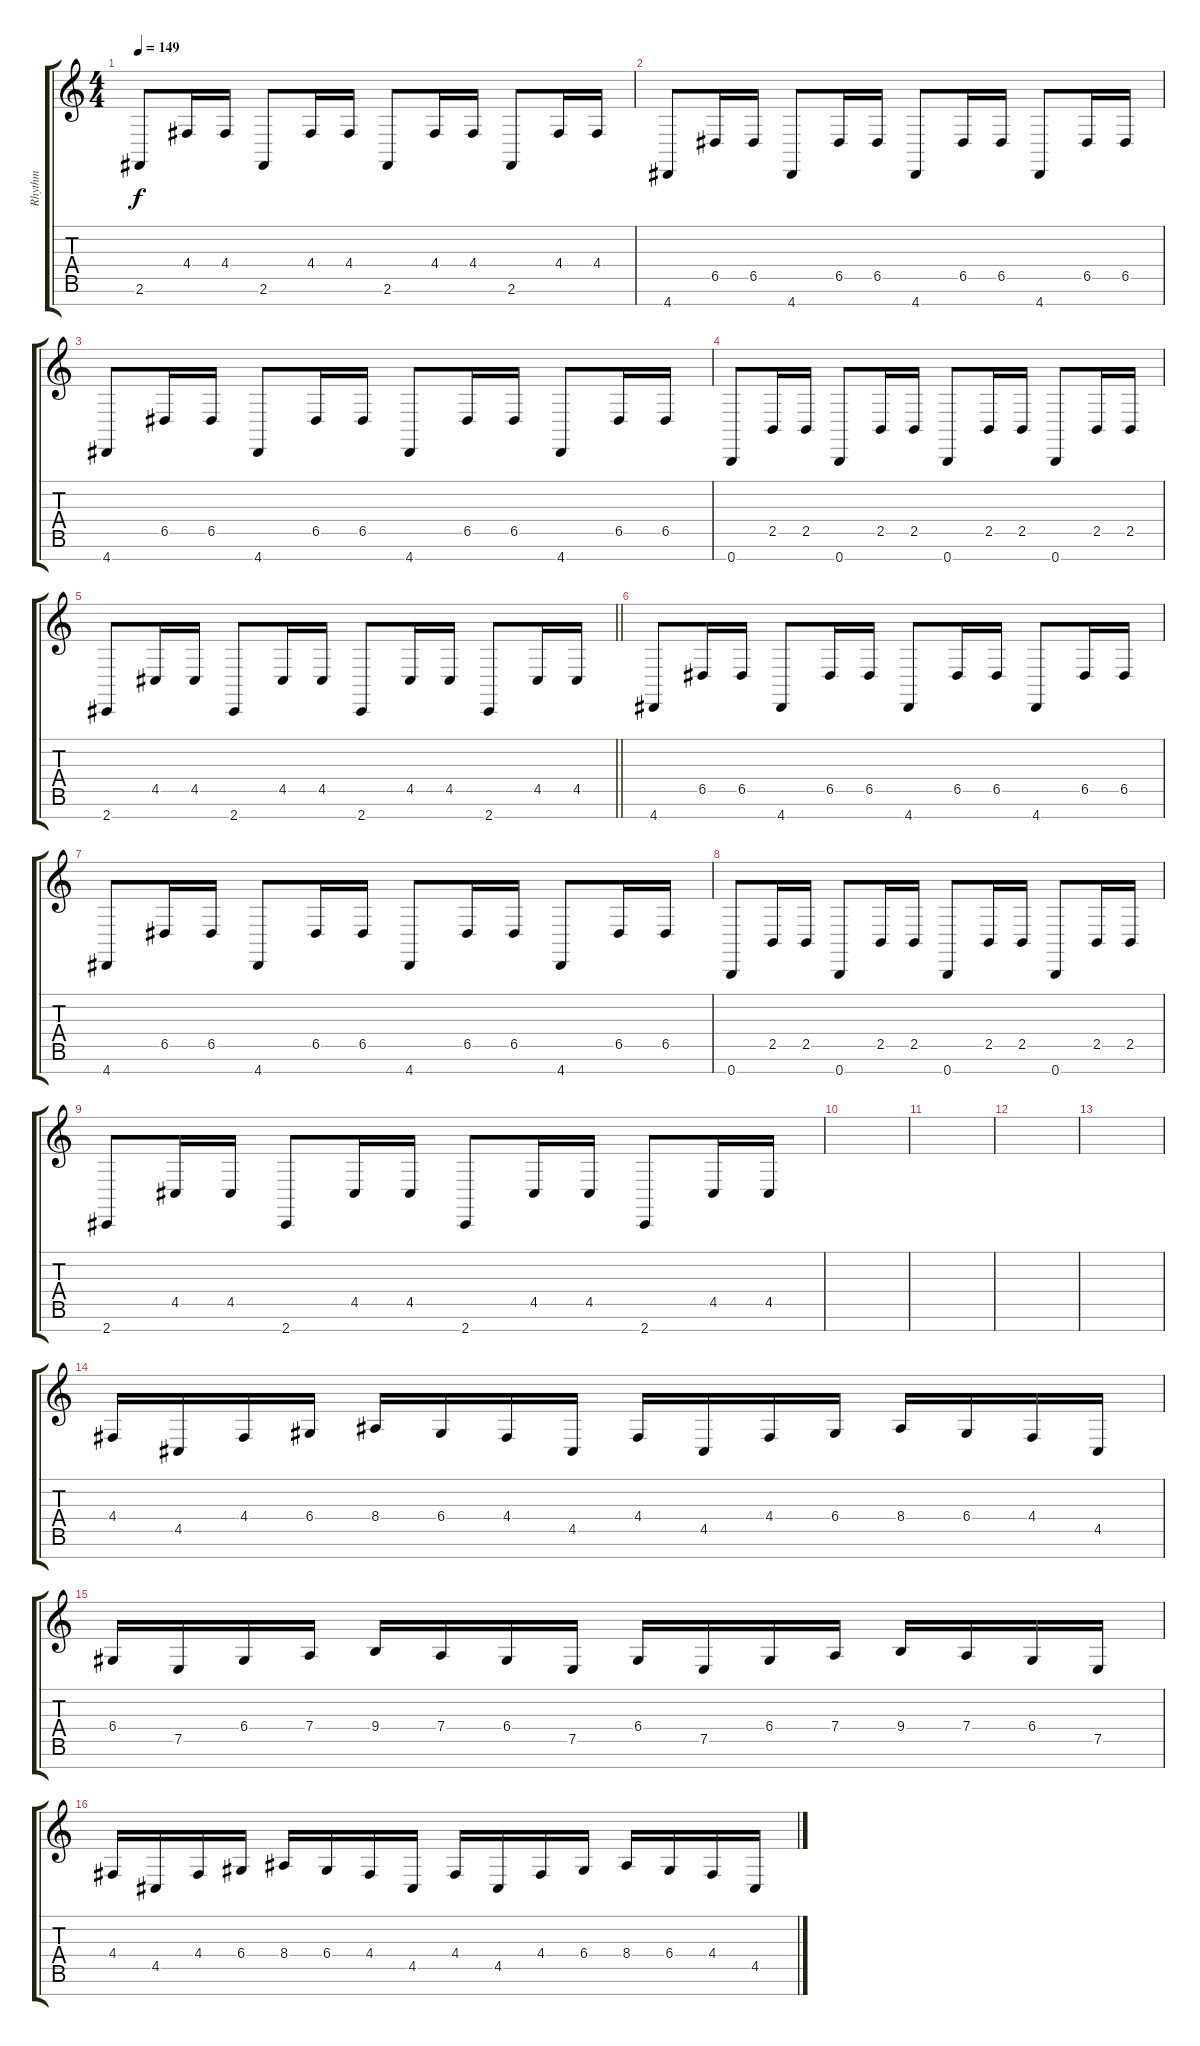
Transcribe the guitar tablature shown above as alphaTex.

\track ("Rhythm " "Rhythm ") {instrument pad3polysynth}
\staff {score tabs}
\tuning (E4 B3 G3 D3 A2 E2 B1) {hide}
\ts (4 4)
\tempo 149
\clef g2
\ks c
2.6.8{dy f} 4.4.16 4.4.16 2.6.8 4.4.16 4.4.16 2.6.8 4.4.16 4.4.16 2.6.8 4.4.16 4.4.16 |
4.7.8 6.5.16 6.5.16 4.7.8 6.5.16 6.5.16 4.7.8 6.5.16 6.5.16 4.7.8 6.5.16 6.5.16 |
4.7.8 6.5.16 6.5.16 4.7.8 6.5.16 6.5.16 4.7.8 6.5.16 6.5.16 4.7.8 6.5.16 6.5.16 |
0.7.8 2.5.16 2.5.16 0.7.8 2.5.16 2.5.16 0.7.8 2.5.16 2.5.16 0.7.8 2.5.16 2.5.16 |
\barLineRight lightlight
2.7.8 4.5.16 4.5.16 2.7.8 4.5.16 4.5.16 2.7.8 4.5.16 4.5.16 2.7.8 4.5.16 4.5.16 |
4.7.8 6.5.16 6.5.16 4.7.8 6.5.16 6.5.16 4.7.8 6.5.16 6.5.16 4.7.8 6.5.16 6.5.16 |
4.7.8 6.5.16 6.5.16 4.7.8 6.5.16 6.5.16 4.7.8 6.5.16 6.5.16 4.7.8 6.5.16 6.5.16 |
0.7.8 2.5.16 2.5.16 0.7.8 2.5.16 2.5.16 0.7.8 2.5.16 2.5.16 0.7.8 2.5.16 2.5.16 |
2.7.8 4.5.16 4.5.16 2.7.8 4.5.16 4.5.16 2.7.8 4.5.16 4.5.16 2.7.8 4.5.16 4.5.16 |
|
|
|
|
4.4.16 4.5.16 4.4.16 6.4.16 8.4.16 6.4.16 4.4.16 4.5.16 4.4.16 4.5.16 4.4.16 6.4.16 8.4.16 6.4.16 4.4.16 4.5.16 |
6.4.16 7.5.16 6.4.16 7.4.16 9.4.16 7.4.16 6.4.16 7.5.16 6.4.16 7.5.16 6.4.16 7.4.16 9.4.16 7.4.16 6.4.16 7.5.16 |
4.4.16 4.5.16 4.4.16 6.4.16 8.4.16 6.4.16 4.4.16 4.5.16 4.4.16 4.5.16 4.4.16 6.4.16 8.4.16 6.4.16 4.4.16 4.5.16
